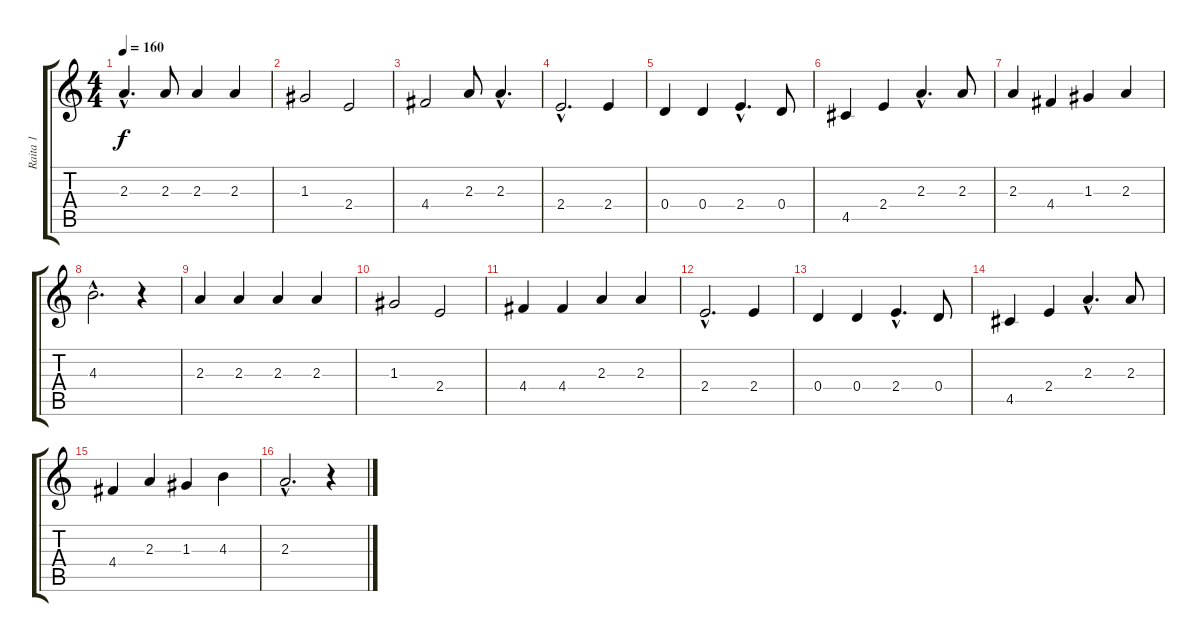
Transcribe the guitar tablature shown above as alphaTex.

\track ("Raita 1" "Raita 1") {instrument acousticguitarnylon}
\staff {score tabs}
\tuning (E4 B3 G3 D3 A2 E2) {hide}
\ts (4 4)
\tempo 160
\clef g2
\ks c
2.3{hac}.4{d dy f instrument acousticguitarnylon} 2.3.8 2.3.4 2.3.4 |
1.3.2 2.4.2 |
4.4.2 2.3.8 2.3{hac}.4{d} |
2.4{hac}.2{d} 2.4.4 |
0.4.4 0.4.4 2.4{hac}.4{d} 0.4.8 |
4.5.4 2.4.4 2.3{hac}.4{d} 2.3.8 |
2.3.4 4.4.4 1.3.4 2.3.4 |
4.3{hac}.2{d} r.4 |
2.3.4 2.3.4 2.3.4 2.3.4 |
1.3.2 2.4.2 |
4.4.4 4.4.4 2.3.4 2.3.4 |
2.4{hac}.2{d} 2.4.4 |
0.4.4 0.4.4 2.4{hac}.4{d} 0.4.8 |
4.5.4 2.4.4 2.3{hac}.4{d} 2.3.8 |
4.4.4 2.3.4 1.3.4 4.3.4 |
2.3{hac}.2{d} r.4
